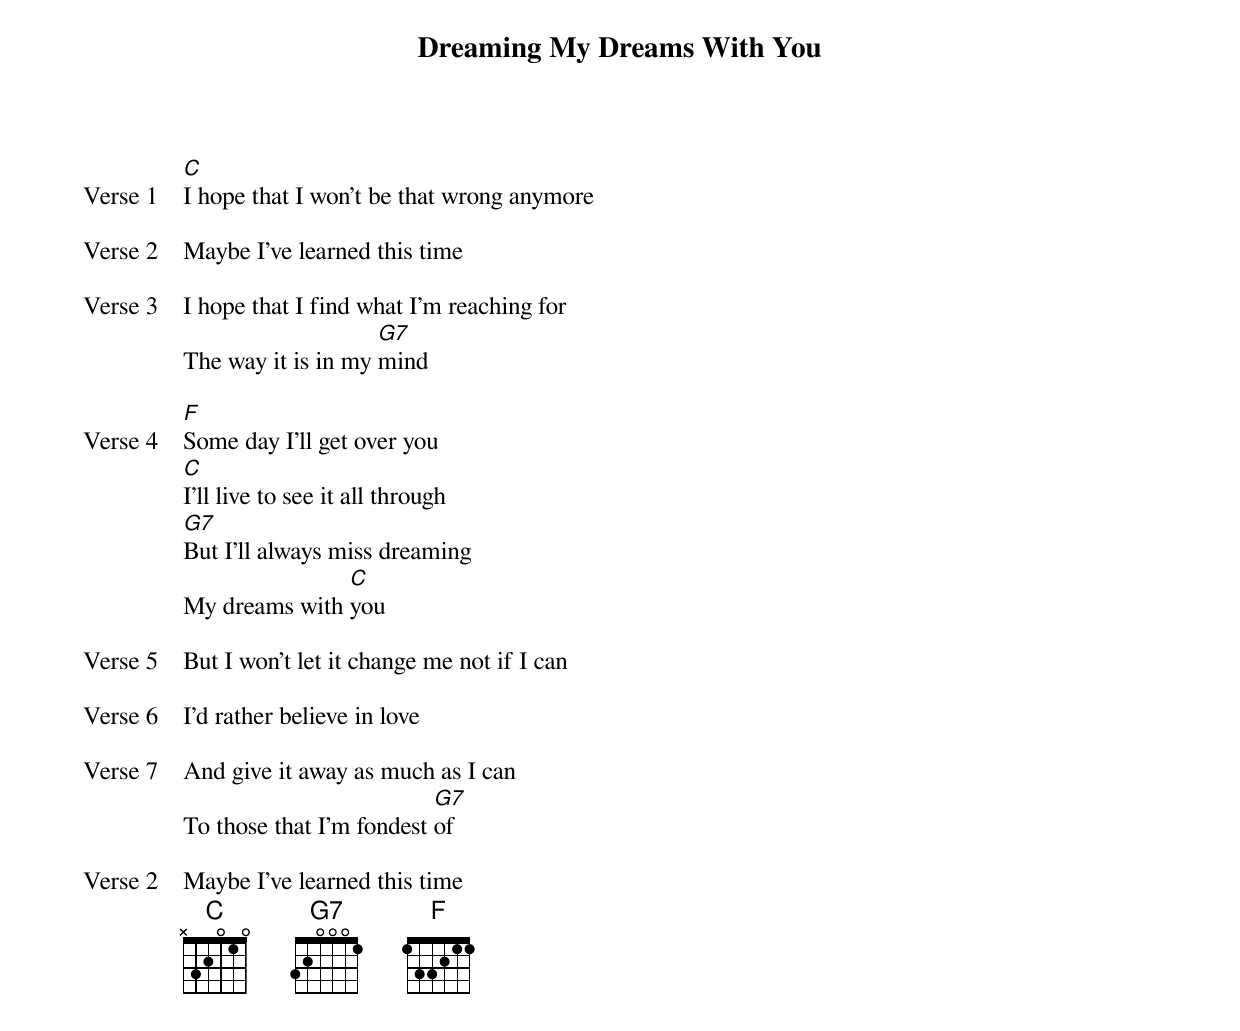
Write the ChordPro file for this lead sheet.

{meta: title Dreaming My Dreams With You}
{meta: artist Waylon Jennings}
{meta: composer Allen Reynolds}
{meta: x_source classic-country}
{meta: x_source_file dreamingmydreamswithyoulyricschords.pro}
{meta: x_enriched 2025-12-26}

{start_of_verse: Verse 1}
[C]I hope that I won't be that wrong anymore
{end_of_verse}

{start_of_verse: Verse 2}
Maybe I've learned this time
{end_of_verse}

{start_of_verse: Verse 3}
I hope that I find what I'm reaching for
The way it is in my [G7]mind
{end_of_verse}

{start_of_verse: Verse 4}
[F]Some day I'll get over you
[C]I'll live to see it all through
[G7]But I'll always miss dreaming
My dreams with [C]you
{end_of_verse}

{start_of_verse: Verse 5}
But I won't let it change me not if I can
{end_of_verse}

{start_of_verse: Verse 6}
I'd rather believe in love
{end_of_verse}

{start_of_verse: Verse 7}
And give it away as much as I can
To those that I'm fondest [G7]of
{end_of_verse}

{start_of_verse: Verse 2}
Maybe I've learned this time
{end_of_verse}
